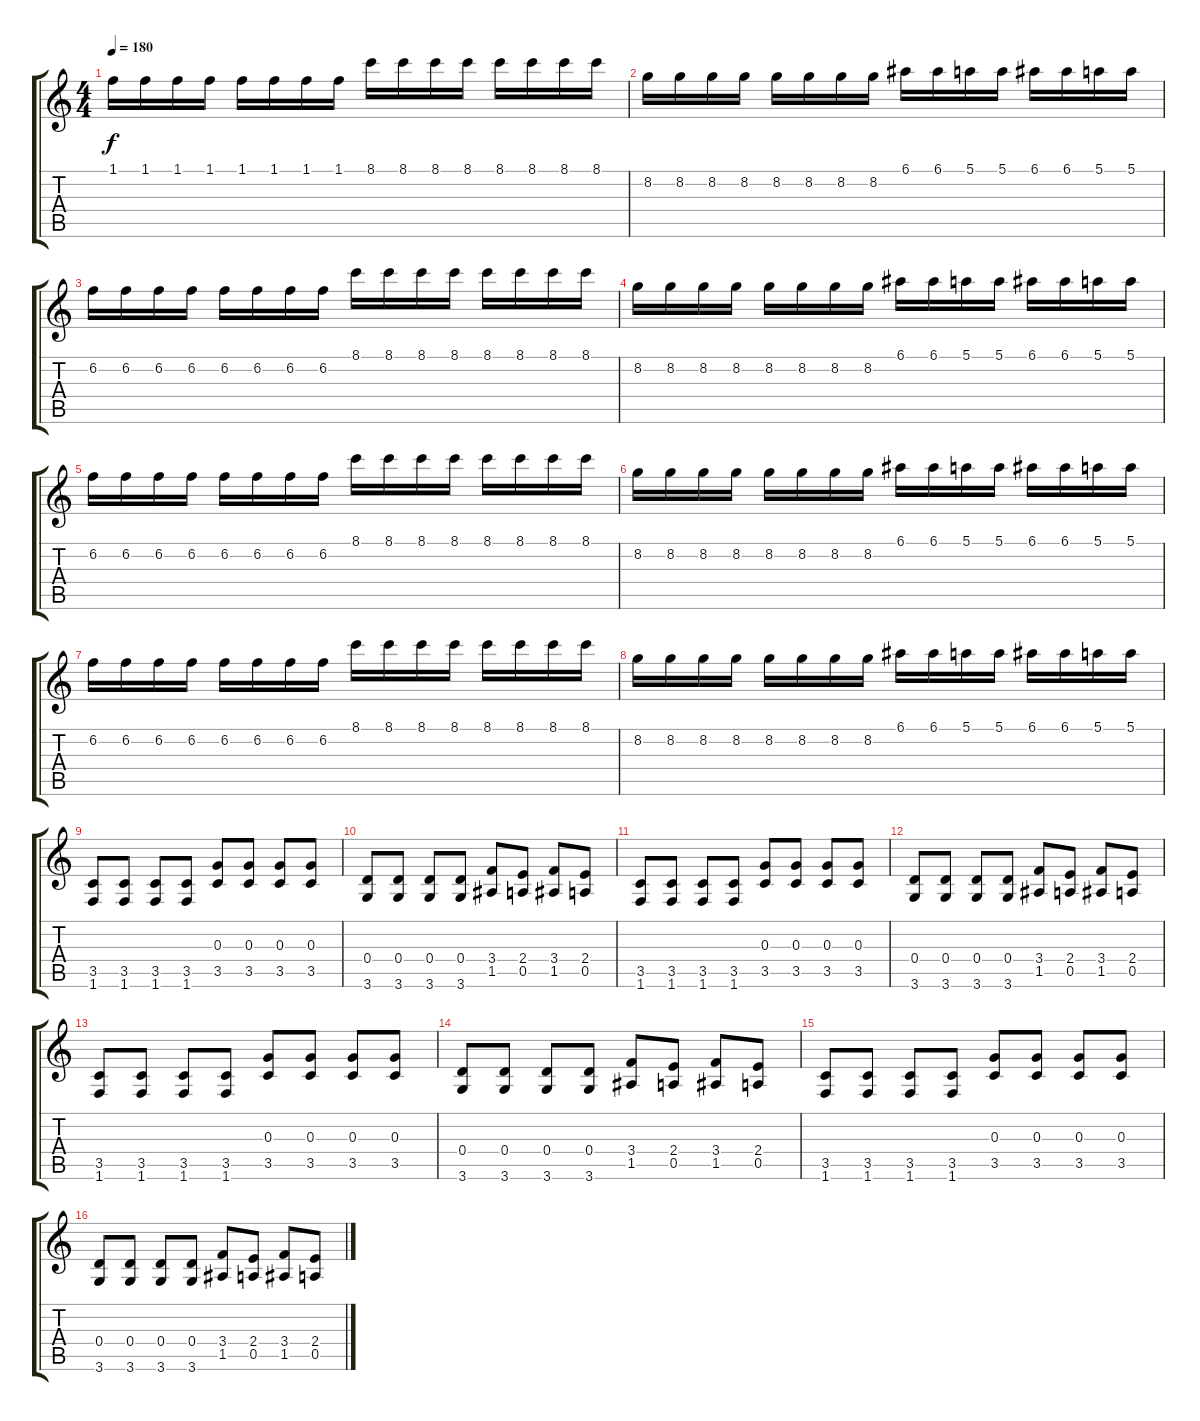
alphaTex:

\track "" {instrument distortionguitar}
\staff {score tabs}
\tuning (E4 B3 G3 D3 A2 E2) {hide}
\ts (4 4)
\tempo 180
\clef g2
\ks c
1.1.16{dy f instrument distortionguitar} 1.1.16 1.1.16 1.1.16 1.1.16 1.1.16 1.1.16 1.1.16 8.1.16 8.1.16 8.1.16 8.1.16 8.1.16 8.1.16 8.1.16 8.1.16 |
8.2.16 8.2.16 8.2.16 8.2.16 8.2.16 8.2.16 8.2.16 8.2.16 6.1.16 6.1.16 5.1.16 5.1.16 6.1.16 6.1.16 5.1.16 5.1.16 |
6.2.16 6.2.16 6.2.16 6.2.16 6.2.16 6.2.16 6.2.16 6.2.16 8.1.16 8.1.16 8.1.16 8.1.16 8.1.16 8.1.16 8.1.16 8.1.16 |
8.2.16 8.2.16 8.2.16 8.2.16 8.2.16 8.2.16 8.2.16 8.2.16 6.1.16 6.1.16 5.1.16 5.1.16 6.1.16 6.1.16 5.1.16 5.1.16 |
6.2.16 6.2.16 6.2.16 6.2.16 6.2.16 6.2.16 6.2.16 6.2.16 8.1.16 8.1.16 8.1.16 8.1.16 8.1.16 8.1.16 8.1.16 8.1.16 |
8.2.16 8.2.16 8.2.16 8.2.16 8.2.16 8.2.16 8.2.16 8.2.16 6.1.16 6.1.16 5.1.16 5.1.16 6.1.16 6.1.16 5.1.16 5.1.16 |
6.2.16 6.2.16 6.2.16 6.2.16 6.2.16 6.2.16 6.2.16 6.2.16 8.1.16 8.1.16 8.1.16 8.1.16 8.1.16 8.1.16 8.1.16 8.1.16 |
8.2.16 8.2.16 8.2.16 8.2.16 8.2.16 8.2.16 8.2.16 8.2.16 6.1.16 6.1.16 5.1.16 5.1.16 6.1.16 6.1.16 5.1.16 5.1.16 |
(3.5 1.6).8 (3.5 1.6).8 (3.5 1.6).8 (3.5 1.6).8 (0.3 3.5).8 (0.3 3.5).8 (0.3 3.5).8 (0.3 3.5).8 |
(0.4 3.6).8 (0.4 3.6).8 (0.4 3.6).8 (0.4 3.6).8 (3.4 1.5).8 (2.4 0.5).8 (3.4 1.5).8 (2.4 0.5).8 |
(3.5 1.6).8 (3.5 1.6).8 (3.5 1.6).8 (3.5 1.6).8 (0.3 3.5).8 (0.3 3.5).8 (0.3 3.5).8 (0.3 3.5).8 |
(0.4 3.6).8 (0.4 3.6).8 (0.4 3.6).8 (0.4 3.6).8 (3.4 1.5).8 (2.4 0.5).8 (3.4 1.5).8 (2.4 0.5).8 |
(3.5 1.6).8 (3.5 1.6).8 (3.5 1.6).8 (3.5 1.6).8 (0.3 3.5).8 (0.3 3.5).8 (0.3 3.5).8 (0.3 3.5).8 |
(0.4 3.6).8 (0.4 3.6).8 (0.4 3.6).8 (0.4 3.6).8 (3.4 1.5).8 (2.4 0.5).8 (3.4 1.5).8 (2.4 0.5).8 |
(3.5 1.6).8 (3.5 1.6).8 (3.5 1.6).8 (3.5 1.6).8 (0.3 3.5).8 (0.3 3.5).8 (0.3 3.5).8 (0.3 3.5).8 |
(0.4 3.6).8 (0.4 3.6).8 (0.4 3.6).8 (0.4 3.6).8 (3.4 1.5).8 (2.4 0.5).8 (3.4 1.5).8 (2.4 0.5).8
